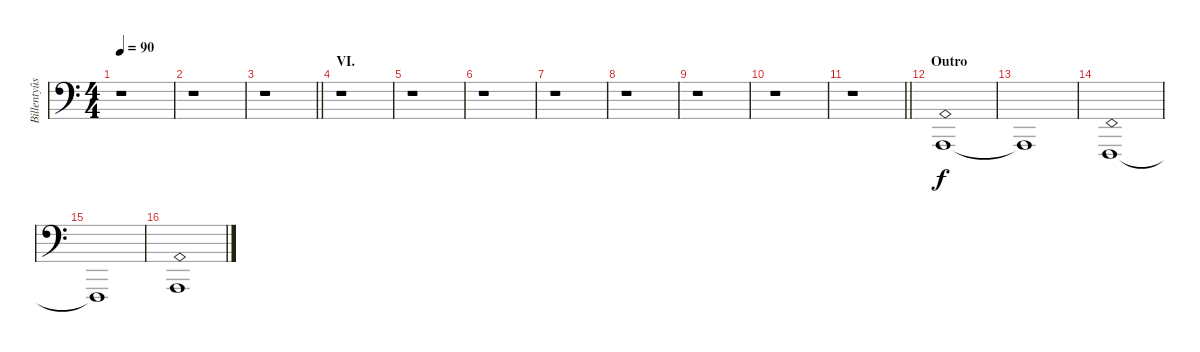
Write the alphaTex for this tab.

\track ("Billentyûs 2 (Jon Lord)" "Billentyûs") {instrument pad8sweep}
\staff {score}
\tuning (C3 G2 D2 A1 E1 B0) {hide}
\ts (4 4)
\tempo 90
\clef f4
\ks c
r.1{dy f} |
r.1 |
\barLineRight lightlight
r.1 |
\section ("" "VI.")
r.1 |
r.1 |
r.1 |
r.1 |
r.1 |
r.1 |
r.1 |
\barLineRight lightlight
r.1 |
\section ("" "Outro")
0.4{ph 12}.1 |
0.4{t}.1 |
1.5{ph 12}.1 |
1.5{t}.1 |
0.4{ph 12}.1
